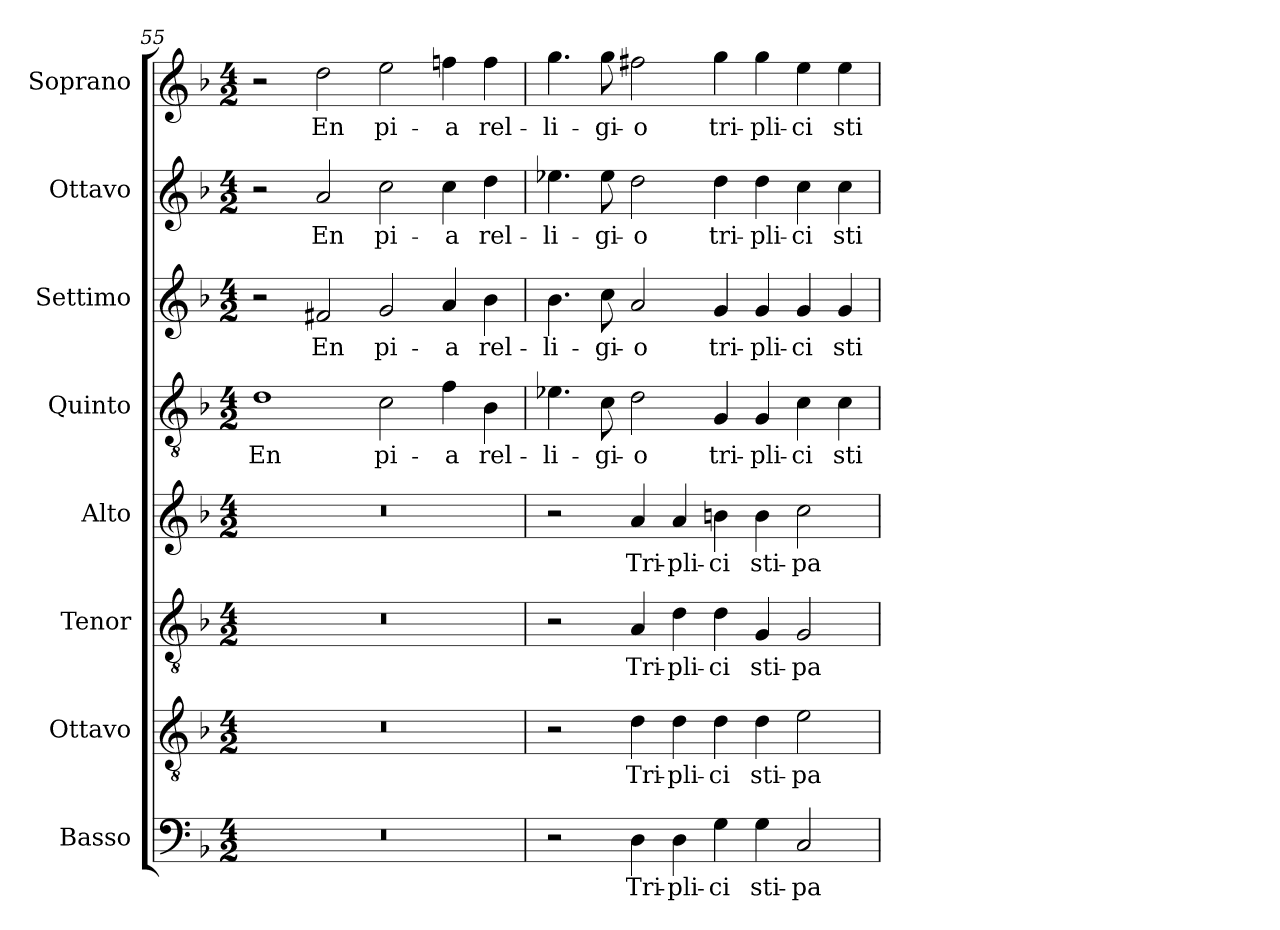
**kern	**text	**kern	**text	**kern	**text	**kern	**text	**kern	**text	**kern	**text	**kern	**text	**kern	**text
*part8	*part8	*part7	*part7	*part6	*part6	*part5	*part5	*part4	*part4	*part3	*part3	*part2	*part2	*part1	*part1
*staff8	*staff8	*staff7	*staff7	*staff6	*staff6	*staff5	*staff5	*staff4	*staff4	*staff3	*staff3	*staff2	*staff2	*staff1	*staff1
*I"Basso	*	*I"Ottavo	*	*I"Tenor	*	*I"Alto	*	*I"Quinto	*	*I"Settimo	*	*I"Ottavo	*	*I"Soprano	*
*I'B.	*	*I'Ot.	*	*I'T.	*	*I'A.	*	*I'Q.	*	*I'St.	*	*	*	*I'S.	*
*clefF4	*	*clefGv2	*	*clefGv2	*	*clefG2	*	*clefGv2	*	*clefG2	*	*clefG2	*	*clefG2	*
*	*	*ITrd7c12	*	*ITrd7c12	*	*	*	*ITrd7c12	*	*	*	*	*	*	*
*k[b-]	*	*k[b-]	*	*k[b-]	*	*k[b-]	*	*k[b-]	*	*k[b-]	*	*k[b-]	*	*k[b-]	*
*F:	*	*F:	*	*F:	*	*F:	*	*F:	*	*F:	*	*F:	*	*F:	*
*M4/2	*	*M4/2	*	*M4/2	*	*M4/2	*	*M4/2	*	*M4/2	*	*M4/2	*	*M4/2	*
=55	=55	=55	=55	=55	=55	=55	=55	=55	=55	=55	=55	=55	=55	=55	=55
!LO:N:vis=1	!	!LO:N:vis=1	!	!LO:N:vis=1	!	!LO:N:vis=1	!	!	!	!	!	!	!	!	!
!	!	!	!	!	!	!	!	!	!LO:LY:b:color=#000000	!	!	!	!	!	!
0r	.	0r	.	0r	.	0r	.	1Di	En	2r	.	2r	.	2r	.
!	!	!	!	!	!	!	!	!	!	!	!LO:LY:b:color=#000000	!	!	!	!
!	!	!	!	!	!	!	!	!	!	!	!	!	!LO:LY:b:color=#000000	!	!
!	!	!	!	!	!	!	!	!	!	!	!	!	!	!	!LO:LY:b:color=#000000
.	.	.	.	.	.	.	.	.	.	2f#Xi/	En	2ai/	En	2ddi\	En
!	!	!	!	!	!	!	!	!	!LO:LY:b:color=#000000	!	!	!	!	!	!
!	!	!	!	!	!	!	!	!	!	!	!LO:LY:b:color=#000000	!	!	!	!
!	!	!	!	!	!	!	!	!	!	!	!	!	!LO:LY:b:color=#000000	!	!
!	!	!	!	!	!	!	!	!	!	!	!	!	!	!	!LO:LY:b:color=#000000
.	.	.	.	.	.	.	.	2Ci\	pi-	2gi/	pi-	2cci\	pi-	2eei\	pi-
!	!	!	!	!	!	!	!	!	!LO:LY:b:color=#000000	!	!	!	!	!	!
!	!	!	!	!	!	!	!	!	!	!	!LO:LY:b:color=#000000	!	!	!	!
!	!	!	!	!	!	!	!	!	!	!	!	!	!LO:LY:b:color=#000000	!	!
!	!	!	!	!	!	!	!	!	!	!	!	!	!	!	!LO:LY:b:color=#000000
.	.	.	.	.	.	.	.	4Fi\	-a	4ai/	-a	4cci\	-a	4ffni\	-a
!	!	!	!	!	!	!	!	!	!LO:LY:b:color=#000000	!	!	!	!	!	!
!	!	!	!	!	!	!	!	!	!	!	!LO:LY:b:color=#000000	!	!	!	!
!	!	!	!	!	!	!	!	!	!	!	!	!	!LO:LY:b:color=#000000	!	!
!	!	!	!	!	!	!	!	!	!	!	!	!	!	!	!LO:LY:b:color=#000000
.	.	.	.	.	.	.	.	4BB-i\	rel-	4b-i\	rel-	4ddi\	rel-	4ffi\	rel-
=56	=56	=56	=56	=56	=56	=56	=56	=56	=56	=56	=56	=56	=56	=56	=56
!	!	!	!	!	!	!	!	!	!LO:LY:b:color=#000000	!	!	!	!	!	!
!	!	!	!	!	!	!	!	!	!	!	!LO:LY:b:color=#000000	!	!	!	!
!	!	!	!	!	!	!	!	!	!	!	!	!	!LO:LY:b:color=#000000	!	!
!	!	!	!	!	!	!	!	!	!	!	!	!	!	!	!LO:LY:b:color=#000000
2r	.	2r	.	2r	.	2r	.	4.E-Xi\	-li-	4.b-i\	-li-	4.ee-Xi\	-li-	4.ggi\	-li-
!	!	!	!	!	!	!	!	!	!LO:LY:b:color=#000000	!	!	!	!	!	!
!	!	!	!	!	!	!	!	!	!	!	!LO:LY:b:color=#000000	!	!	!	!
!	!	!	!	!	!	!	!	!	!	!	!	!	!LO:LY:b:color=#000000	!	!
!	!	!	!	!	!	!	!	!	!	!	!	!	!	!	!LO:LY:b:color=#000000
.	.	.	.	.	.	.	.	8Ci\	-gi-	8cci\	-gi-	8ee-i\	-gi-	8ggi\	-gi-
!	!LO:LY:b:color=#000000	!	!	!	!	!	!	!	!	!	!	!	!	!	!
!	!	!	!LO:LY:b:color=#000000	!	!	!	!	!	!	!	!	!	!	!	!
!	!	!	!	!	!LO:LY:b:color=#000000	!	!	!	!	!	!	!	!	!	!
!	!	!	!	!	!	!	!LO:LY:b:color=#000000	!	!	!	!	!	!	!	!
!	!	!	!	!	!	!	!	!	!LO:LY:b:color=#000000	!	!	!	!	!	!
!	!	!	!	!	!	!	!	!	!	!	!LO:LY:b:color=#000000	!	!	!	!
!	!	!	!	!	!	!	!	!	!	!	!	!	!LO:LY:b:color=#000000	!	!
!	!	!	!	!	!	!	!	!	!	!	!	!	!	!	!LO:LY:b:color=#000000
4Di\	Tri-	4Di\	Tri-	4AAi/	Tri-	4ai/	Tri-	2Di\	-o	2ai/	-o	2ddi\	-o	2ff#Xi\	-o
!	!LO:LY:b:color=#000000	!	!	!	!	!	!	!	!	!	!	!	!	!	!
!	!	!	!LO:LY:b:color=#000000	!	!	!	!	!	!	!	!	!	!	!	!
!	!	!	!	!	!LO:LY:b:color=#000000	!	!	!	!	!	!	!	!	!	!
!	!	!	!	!	!	!	!LO:LY:b:color=#000000	!	!	!	!	!	!	!	!
4Di\	-pli-	4Di\	-pli-	4Di\	-pli-	4ai/	-pli-	.	.	.	.	.	.	.	.
!	!LO:LY:b:color=#000000	!	!	!	!	!	!	!	!	!	!	!	!	!	!
!	!	!	!LO:LY:b:color=#000000	!	!	!	!	!	!	!	!	!	!	!	!
!	!	!	!	!	!LO:LY:b:color=#000000	!	!	!	!	!	!	!	!	!	!
!	!	!	!	!	!	!	!LO:LY:b:color=#000000	!	!	!	!	!	!	!	!
!	!	!	!	!	!	!	!	!	!LO:LY:b:color=#000000	!	!	!	!	!	!
!	!	!	!	!	!	!	!	!	!	!	!LO:LY:b:color=#000000	!	!	!	!
!	!	!	!	!	!	!	!	!	!	!	!	!	!LO:LY:b:color=#000000	!	!
!	!	!	!	!	!	!	!	!	!	!	!	!	!	!	!LO:LY:b:color=#000000
4Gi\	-ci	4Di\	-ci	4Di\	-ci	4bni\	-ci	4GGi/	tri-	4gi/	tri-	4ddi\	tri-	4ggi\	tri-
!	!LO:LY:b:color=#000000	!	!	!	!	!	!	!	!	!	!	!	!	!	!
!	!	!	!LO:LY:b:color=#000000	!	!	!	!	!	!	!	!	!	!	!	!
!	!	!	!	!	!LO:LY:b:color=#000000	!	!	!	!	!	!	!	!	!	!
!	!	!	!	!	!	!	!LO:LY:b:color=#000000	!	!	!	!	!	!	!	!
!	!	!	!	!	!	!	!	!	!LO:LY:b:color=#000000	!	!	!	!	!	!
!	!	!	!	!	!	!	!	!	!	!	!LO:LY:b:color=#000000	!	!	!	!
!	!	!	!	!	!	!	!	!	!	!	!	!	!LO:LY:b:color=#000000	!	!
!	!	!	!	!	!	!	!	!	!	!	!	!	!	!	!LO:LY:b:color=#000000
4Gi\	sti-	4Di\	sti-	4GGi/	sti-	4bi\	sti-	4GGi/	-pli-	4gi/	-pli-	4ddi\	-pli-	4ggi\	-pli-
!	!LO:LY:b:color=#000000	!	!	!	!	!	!	!	!	!	!	!	!	!	!
!	!	!	!LO:LY:b:color=#000000	!	!	!	!	!	!	!	!	!	!	!	!
!	!	!	!	!	!LO:LY:b:color=#000000	!	!	!	!	!	!	!	!	!	!
!	!	!	!	!	!	!	!LO:LY:b:color=#000000	!	!	!	!	!	!	!	!
!	!	!	!	!	!	!	!	!	!LO:LY:b:color=#000000	!	!	!	!	!	!
!	!	!	!	!	!	!	!	!	!	!	!LO:LY:b:color=#000000	!	!	!	!
!	!	!	!	!	!	!	!	!	!	!	!	!	!LO:LY:b:color=#000000	!	!
!	!	!	!	!	!	!	!	!	!	!	!	!	!	!	!LO:LY:b:color=#000000
2Ci/	-pa-	2Ei\	-pa-	2GGi/	-pa-	2cci\	-pa-	4Ci\	-ci	4gi/	-ci	4cci\	-ci	4eei\	-ci
!	!	!	!	!	!	!	!	!	!LO:LY:b:color=#000000	!	!	!	!	!	!
!	!	!	!	!	!	!	!	!	!	!	!LO:LY:b:color=#000000	!	!	!	!
!	!	!	!	!	!	!	!	!	!	!	!	!	!LO:LY:b:color=#000000	!	!
!	!	!	!	!	!	!	!	!	!	!	!	!	!	!	!LO:LY:b:color=#000000
.	.	.	.	.	.	.	.	4Ci\	sti-	4gi/	sti-	4cci\	sti-	4eei\	sti-
=	=	=	=	=	=	=	=	=	=	=	=	=	=	=	=
*-	*-	*-	*-	*-	*-	*-	*-	*-	*-	*-	*-	*-	*-	*-	*-
